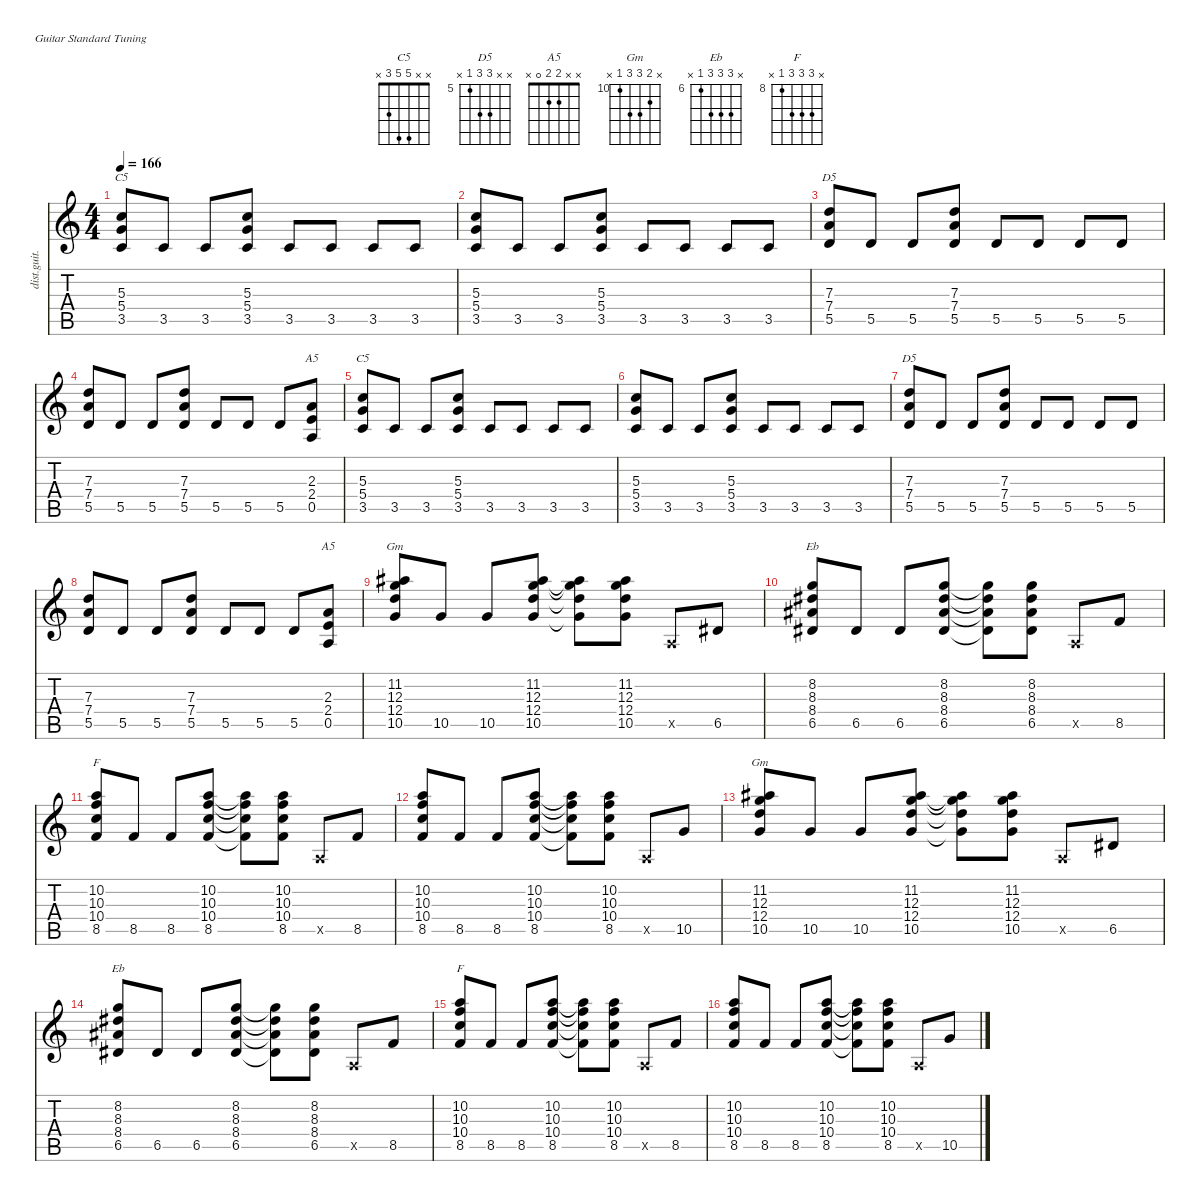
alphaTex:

\defaultSystemsLayout 4
\hideDynamics
\bracketExtendMode nobrackets
\otherSystemsTrackNameOrientation horizontal
\track ("Accompagnement" "dist.guit.") {instrument distortionguitar}
\staff {score tabs}
\tuning (E4 B3 G3 D3 A2 E2)
\chord ("C5" x x 5 5 3 x)
\chord ("D5" x x 7 7 5 x) {firstfret 5}
\chord ("A5" x x 2 2 0 x)
\chord ("Gm" x 11 12 12 10 x) {firstfret 10}
\chord ("Eb" x 8 8 8 6 x) {firstfret 6}
\chord ("F" x 10 10 10 8 x) {firstfret 8}
\ts (4 4)
\tempo 166
\clef g2
\ks c
(5.3 5.4 3.5).8{ch "C5" dy f beam Up} 3.5.8{beam Up} 3.5.8{beam Up} (5.3 5.4 3.5).8{beam Up} 3.5.8{beam Up} 3.5.8{beam Up} 3.5.8{beam Up} 3.5.8{beam Up} |
(5.3 5.4 3.5).8{beam Up} 3.5.8{beam Up} 3.5.8{beam Up} (5.3 5.4 3.5).8{beam Up} 3.5.8{beam Up} 3.5.8{beam Up} 3.5.8{beam Up} 3.5.8{beam Up} |
(7.3 7.4 5.5).8{ch "D5" beam Up} 5.5.8{beam Up} 5.5.8{beam Up} (7.3 7.4 5.5).8{beam Up} 5.5.8{beam Up} 5.5.8{beam Up} 5.5.8{beam Up} 5.5.8{beam Up} |
(7.3 7.4 5.5).8{beam Up} 5.5.8{beam Up} 5.5.8{beam Up} (7.3 7.4 5.5).8{beam Up} 5.5.8{beam Up} 5.5.8{beam Up} 5.5.8{beam Up} (2.3 2.4 0.5).8{ch "A5" beam Up} |
(5.3 5.4 3.5).8{ch "C5" beam Up} 3.5.8{beam Up} 3.5.8{beam Up} (5.3 5.4 3.5).8{beam Up} 3.5.8{beam Up} 3.5.8{beam Up} 3.5.8{beam Up} 3.5.8{beam Up} |
(5.3 5.4 3.5).8{beam Up} 3.5.8{beam Up} 3.5.8{beam Up} (5.3 5.4 3.5).8{beam Up} 3.5.8{beam Up} 3.5.8{beam Up} 3.5.8{beam Up} 3.5.8{beam Up} |
(7.3 7.4 5.5).8{ch "D5" beam Up} 5.5.8{beam Up} 5.5.8{beam Up} (7.3 7.4 5.5).8{beam Up} 5.5.8{beam Up} 5.5.8{beam Up} 5.5.8{beam Up} 5.5.8{beam Up} |
(7.3 7.4 5.5).8{beam Up} 5.5.8{beam Up} 5.5.8{beam Up} (7.3 7.4 5.5).8{beam Up} 5.5.8{beam Up} 5.5.8{beam Up} 5.5.8{beam Up} (2.3 2.4 0.5).8{ch "A5" beam Up} |
(11.2{acc #} 12.3 12.4 10.5).8{ch "Gm" beam Up} 10.5.8{beam Up} 10.5.8{beam Up} (11.2{acc #} 12.3 12.4 10.5).8{beam Up} (11.2{t acc #} 12.3{t} 12.4{t} 10.5{t}).8{beam Down} (11.2{acc #} 12.3 12.4 10.5).8{beam Down} 0.5{x}.8{beam Up} 6.5{acc #}.8{beam Up} |
(8.2 8.3{acc #} 8.4{acc #} 6.5{acc #}).8{ch "Eb" beam Up} 6.5{acc #}.8{beam Up} 6.5{acc #}.8{beam Up} (8.2 8.3{acc #} 8.4{acc #} 6.5{acc #}).8{beam Up} (8.2{t} 8.3{t acc #} 8.4{t acc #} 6.5{t acc #}).8{beam Down} (8.2 8.3{acc #} 8.4{acc #} 6.5{acc #}).8{beam Down} 0.5{x}.8{beam Up} 8.5.8{beam Up} |
(10.2 10.3 10.4 8.5).8{ch "F" beam Up} 8.5.8{beam Up} 8.5.8{beam Up} (10.2 10.3 10.4 8.5).8{beam Up} (10.2{t} 10.3{t} 10.4{t} 8.5{t}).8{beam Down} (10.2 10.3 10.4 8.5).8{beam Down} 0.5{x}.8{beam Up} 8.5.8{beam Up} |
(10.2 10.3 10.4 8.5).8{beam Up} 8.5.8{beam Up} 8.5.8{beam Up} (10.2 10.3 10.4 8.5).8{beam Up} (10.2{t} 10.3{t} 10.4{t} 8.5{t}).8{beam Down} (10.2 10.3 10.4 8.5).8{beam Down} 0.5{x}.8{beam Up} 10.5.8{beam Up} |
(11.2{acc #} 12.3 12.4 10.5).8{ch "Gm" beam Up} 10.5.8{beam Up} 10.5.8{beam Up} (11.2{acc #} 12.3 12.4 10.5).8{beam Up} (11.2{t acc #} 12.3{t} 12.4{t} 10.5{t}).8{beam Down} (11.2{acc #} 12.3 12.4 10.5).8{beam Down} 0.5{x}.8{beam Up} 6.5{acc #}.8{beam Up} |
(8.2 8.3{acc #} 8.4{acc #} 6.5{acc #}).8{ch "Eb" beam Up} 6.5{acc #}.8{beam Up} 6.5{acc #}.8{beam Up} (8.2 8.3{acc #} 8.4{acc #} 6.5{acc #}).8{beam Up} (8.2{t} 8.3{t acc #} 8.4{t acc #} 6.5{t acc #}).8{beam Down} (8.2 8.3{acc #} 8.4{acc #} 6.5{acc #}).8{beam Down} 0.5{x}.8{beam Up} 8.5.8{beam Up} |
(10.2 10.3 10.4 8.5).8{ch "F" beam Up} 8.5.8{beam Up} 8.5.8{beam Up} (10.2 10.3 10.4 8.5).8{beam Up} (10.2{t} 10.3{t} 10.4{t} 8.5{t}).8{beam Down} (10.2 10.3 10.4 8.5).8{beam Down} 0.5{x}.8{beam Up} 8.5.8{beam Up} |
(10.2 10.3 10.4 8.5).8{beam Up} 8.5.8{beam Up} 8.5.8{beam Up} (10.2 10.3 10.4 8.5).8{beam Up} (10.2{t} 10.3{t} 10.4{t} 8.5{t}).8{beam Down} (10.2 10.3 10.4 8.5).8{beam Down} 0.5{x}.8{beam Up} 10.5.8{beam Up}
